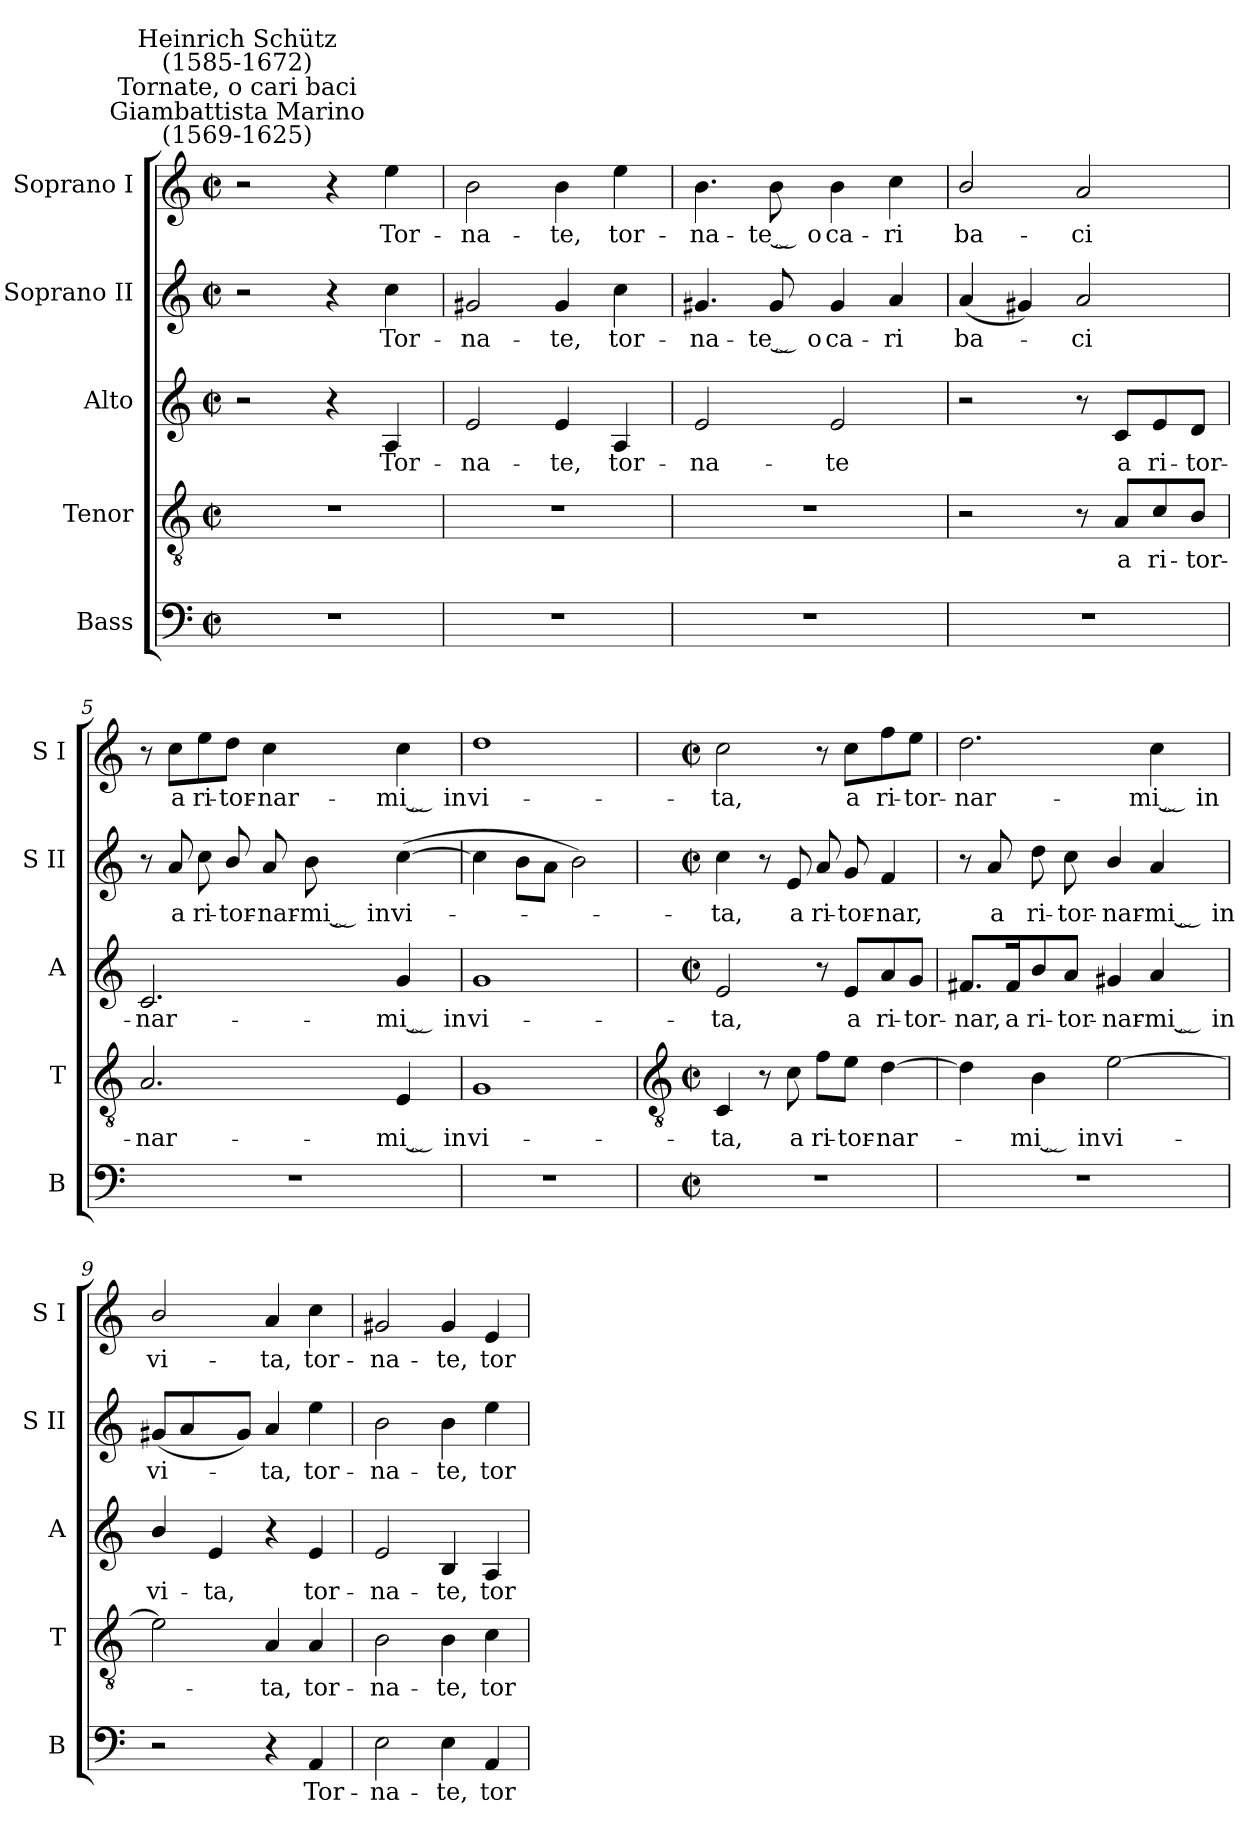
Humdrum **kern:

**kern	**text	**kern	**text	**kern	**text	**kern	**text	**kern	**text
*part5	*part5	*part4	*part4	*part3	*part3	*part2	*part2	*part1	*part1
*staff5	*staff5	*staff4	*staff4	*staff3	*staff3	*staff2	*staff2	*staff1	*staff1
*I"Bass	*	*I"Tenor	*	*I"Alto	*	*I"Soprano II	*	*I"Soprano I	*
*I'B	*	*I'T	*	*I'A	*	*I'S II	*	*I'S I	*
*clefF4	*	*clefGv2	*	*clefG2	*	*clefG2	*	*clefG2	*
*k[]	*	*k[]	*	*k[]	*	*k[]	*	*k[]	*
*C:	*	*C:	*	*C:	*	*C:	*	*C:	*
*M2/2	*	*M2/2	*	*M2/2	*	*M2/2	*	*M2/2	*
*met(c|)	*	*met(c|)	*	*met(c|)	*	*met(c|)	*	*met(c|)	*
=1	=1	=1	=1	=1	=1	=1	=1	=1	=1
!	!	!	!	!	!	!	!	!LO:TX:a:cj:t=Giambattista Marino\n(1569-1625)	!
!	!	!	!	!	!	!	!	!LO:TX:a:cj:t=Tornate, o cari baci	!
!	!	!	!	!	!	!	!	!LO:TX:a:cj:t=Heinrich Schütz\n(1585-1672)	!
1r	.	1r	.	2r	.	2r	.	2r	.
.	.	.	.	4r	.	4r	.	4r	.
!	!	!	!	!	!LO:LY:b	!	!LO:LY:b	!	!LO:LY:b
.	.	.	.	4A	Tor-	4cc	Tor-	4ee	Tor-
=2	=2	=2	=2	=2	=2	=2	=2	=2	=2
!	!	!	!	!	!LO:LY:b	!	!LO:LY:b	!	!LO:LY:b
1r	.	1r	.	2e	-na-	2g#X	-na-	2b	-na-
!	!	!	!	!	!LO:LY:b	!	!LO:LY:b	!	!LO:LY:b
.	.	.	.	4e	-te,	4g#	-te,	4b	-te,
!	!	!	!	!	!LO:LY:b	!	!LO:LY:b	!	!LO:LY:b
.	.	.	.	4A	tor-	4cc	tor-	4ee	tor-
=3	=3	=3	=3	=3	=3	=3	=3	=3	=3
!	!	!	!	!	!LO:LY:b	!	!LO:LY:b	!	!LO:LY:b
1r	.	1r	.	2e	-na-	4.g#X	-na-	4.b	-na-
!	!	!	!	!	!	!	!LO:LY:b	!	!LO:LY:b
.	.	.	.	.	.	8g#	-te ̮ o	8b	-te ̮ o
!	!	!	!	!	!LO:LY:b	!	!LO:LY:b	!	!LO:LY:b
.	.	.	.	2e	-te	4g#	ca-	4b	ca-
!	!	!	!	!	!	!	!LO:LY:b	!	!LO:LY:b
.	.	.	.	.	.	4a	-ri	4cc	-ri
=4	=4	=4	=4	=4	=4	=4	=4	=4	=4
!	!	!	!	!	!	!	!LO:LY:b	!	!LO:LY:b
1r	.	2r	.	2r	.	(<4a	ba-	2b/	ba-
.	.	.	.	.	.	4g#X)	.	.	.
!	!	!	!	!	!	!	!LO:LY:b	!	!LO:LY:b
.	.	8r	.	8r	.	2a	ci	2a	-ci
!	!	!	!LO:LY:b	!	!LO:LY:b	!	!	!	!
.	.	8A/L	a	8c/L	a	.	.	.	.
!	!	!	!LO:LY:b	!	!LO:LY:b	!	!	!	!
.	.	8c/	ri-	8e/	ri-	.	.	.	.
!	!	!	!LO:LY:b	!	!LO:LY:b	!	!	!	!
.	.	8B/J	-tor-	8d/J	-tor-	.	.	.	.
=5	=5	=5	=5	=5	=5	=5	=5	=5	=5
!	!	!	!LO:LY:b	!	!LO:LY:b	!	!	!	!
1r	.	2.A	-nar-	2.c	-nar-	8r	.	8r	.
!	!	!	!	!	!	!	!LO:LY:b	!	!LO:LY:b
.	.	.	.	.	.	8a	a	8cc\L	a
!	!	!	!	!	!	!	!LO:LY:b	!	!LO:LY:b
.	.	.	.	.	.	8cc	ri-	8ee\	ri-
!	!	!	!	!	!	!	!LO:LY:b	!	!LO:LY:b
.	.	.	.	.	.	8b/	-tor-	8dd\J	-tor-
!	!	!	!	!	!	!	!LO:LY:b	!	!LO:LY:b
.	.	.	.	.	.	8a	-nar-	4cc	-nar-
!	!	!	!	!	!	!	!LO:LY:b	!	!
.	.	.	.	.	.	8b	-mi ̮ in	.	.
!	!	!	!LO:LY:b	!	!LO:LY:b	!	!LO:LY:b	!	!LO:LY:b
.	.	4E	-mi ̮ in	4g	-mi ̮ in	(>[4cc	vi-	4cc	-mi ̮ in
=6	=6	=6	=6	=6	=6	=6	=6	=6	=6
!	!	!	!LO:LY:b	!	!LO:LY:b	!	!	!	!LO:LY:b
1r	.	1G	vi-	1g	vi-	4cc]	.	1dd	vi-
.	.	.	.	.	.	8b\L	.	.	.
.	.	.	.	.	.	8a\J	.	.	.
.	.	.	.	.	.	2b)	.	.	.
!!LO:LB:g=z
=7	=7	=7	=7	=7	=7	=7	=7	=7	=7
*	*	*clefGv2	*	*	*	*	*	*	*
*M2/2	*	*M2/2	*	*M2/2	*	*M2/2	*	*M2/2	*
*met(c|)	*	*met(c|)	*	*met(c|)	*	*met(c|)	*	*met(c|)	*
!	!	!	!LO:LY:b	!	!LO:LY:b	!	!LO:LY:b	!	!LO:LY:b
1r	.	4C	-ta,	2e	-ta,	4cc	ta,	2cc	-ta,
.	.	8r	.	.	.	8r	.	.	.
!	!	!	!LO:LY:b	!	!	!	!LO:LY:b	!	!
.	.	8c	a	.	.	8e	a	.	.
!	!	!	!LO:LY:b	!	!	!	!LO:LY:b	!	!
.	.	8f\L	ri-	8r	.	8a	ri-	8r	.
!	!	!	!LO:LY:b	!	!LO:LY:b	!	!LO:LY:b	!	!LO:LY:b
.	.	8e\J	-tor-	8e/L	a	8g	-tor-	8cc\L	a
!	!	!	!LO:LY:b	!	!LO:LY:b	!	!LO:LY:b	!	!LO:LY:b
.	.	[4d	-nar-	8a/	ri-	4f	-nar,	8ff\	ri-
!	!	!	!	!	!LO:LY:b	!	!	!	!LO:LY:b
.	.	.	.	8g/J	-tor-	.	.	8ee\J	-tor-
=8	=8	=8	=8	=8	=8	=8	=8	=8	=8
!	!	!	!	!	!LO:LY:b	!	!	!	!LO:LY:b
1r	.	4d]	.	8.f#X/L	-nar,	8r	.	2.dd	-nar-
!	!	!	!	!	!	!	!LO:LY:b	!	!
.	.	.	.	.	.	8a	a	.	.
!	!	!	!	!	!LO:LY:b	!	!	!	!
.	.	.	.	16f#/K	a	.	.	.	.
!	!	!	!LO:LY:b	!	!LO:LY:b	!	!LO:LY:b	!	!
.	.	4B	mi ̮ in	8b/	ri-	8dd	ri-	.	.
!	!	!	!	!	!LO:LY:b	!	!LO:LY:b	!	!
.	.	.	.	8a/J	-tor-	8cc	-tor-	.	.
!	!	!	!LO:LY:b	!	!LO:LY:b	!	!LO:LY:b	!	!
.	.	[2e	vi-	4g#X	-nar-	4b/	-nar-	.	.
!	!	!	!	!	!LO:LY:b	!	!LO:LY:b	!	!LO:LY:b
.	.	.	.	4a	-mi ̮ in	4a	-mi ̮ in	4cc	-mi ̮ in
=9	=9	=9	=9	=9	=9	=9	=9	=9	=9
!	!	!	!	!	!LO:LY:b	!	!LO:LY:b	!	!LO:LY:b
2r	.	2e]	.	4b/	vi-	(<8g#XL	vi-	2b/	vi-
.	.	.	.	.	.	4a	.	.	.
!	!	!	!	!	!LO:LY:b	!	!	!	!
.	.	.	.	4e	-ta,	.	.	.	.
.	.	.	.	.	.	8g#J)	.	.	.
!	!	!	!LO:LY:b	!	!	!	!LO:LY:b	!	!LO:LY:b
4r	.	4A	ta,	4r	.	4a	ta,	4a	-ta,
!	!LO:LY:b	!	!LO:LY:b	!	!LO:LY:b	!	!LO:LY:b	!	!LO:LY:b
4AA	Tor-	4A	tor-	4e	tor-	4ee	tor-	4cc	tor-
=10	=10	=10	=10	=10	=10	=10	=10	=10	=10
!	!LO:LY:b	!	!LO:LY:b	!	!LO:LY:b	!	!LO:LY:b	!	!LO:LY:b
2E	-na-	2B	-na-	2e	-na-	2b	-na-	2g#X	-na-
!	!LO:LY:b	!	!LO:LY:b	!	!LO:LY:b	!	!LO:LY:b	!	!LO:LY:b
4E	-te,	4B	-te,	4B	-te,	4b	-te,	4g#	-te,
!	!LO:LY:b	!	!LO:LY:b	!	!LO:LY:b	!	!LO:LY:b	!	!LO:LY:b
4AA	tor-	4c	tor-	4A	tor-	4ee	tor-	4e	tor-
=	=	=	=	=	=	=	=	=	=
*-	*-	*-	*-	*-	*-	*-	*-	*-	*-
